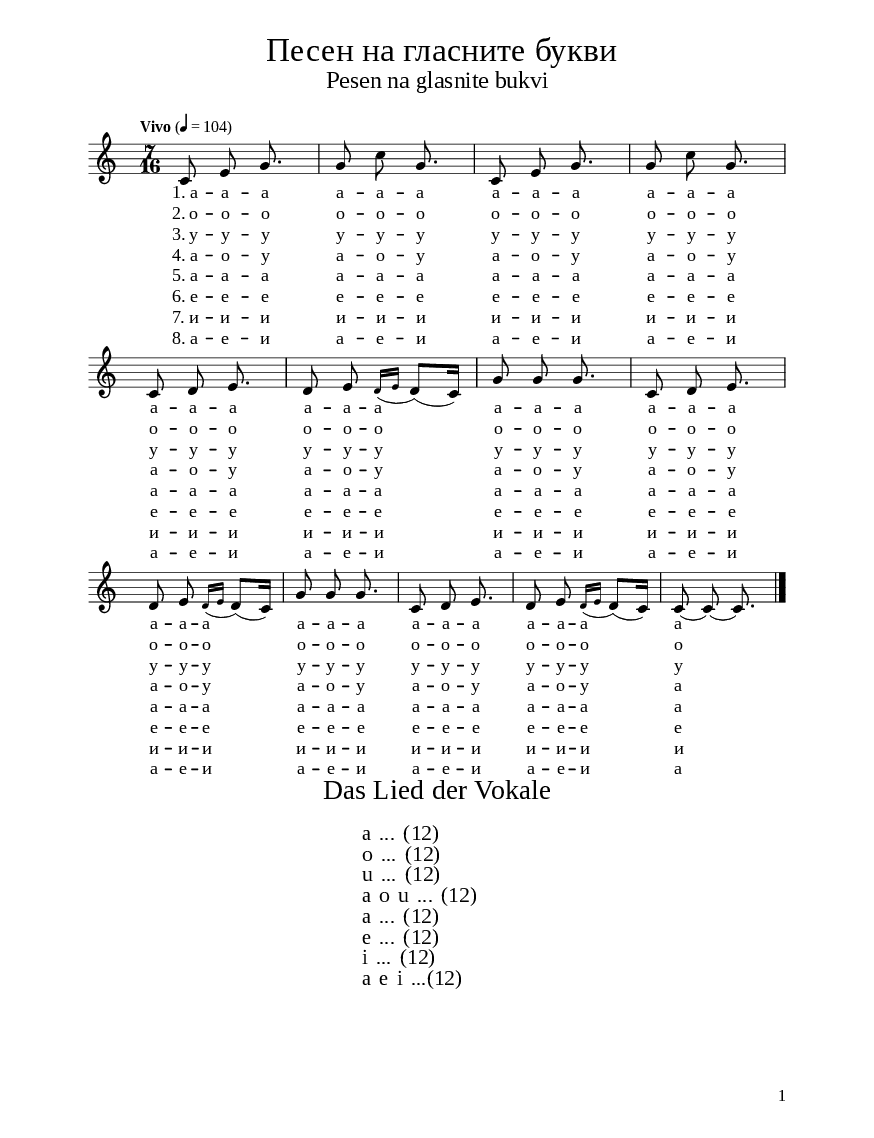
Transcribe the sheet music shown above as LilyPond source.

\version "2.22.1"

% include paper part and global functions
\include "include/globals.ily"

\bookpart {
  \include "include/bookpart-paper.ily"
  \score {
    \include "include/score-layout.ily"

    \new Voice \relative c' {
      \clef treble
      \key c \major
      \time 7/16
      \tempoFunc "Vivo" 4 "104"
      \autoBeamOff
      c8 e8 g8. | g8 c8 g8. | c,8 e8 g8. | g8 c8 g8. | \break
      c,8 d8 e8. | d8 e8  \acciaccatura {d16[e16]} d8([c16]) | g'8 g8 g8. | c,8 d8 e8. | \break
      d8 e8 \acciaccatura {d16[e16]} d8([c16]) | g'8 g8 g8. | c,8 d8 e8. | d8 e8 \acciaccatura {d16[e16]} d8([c16]) | c8~ c8~ c8. | \bar "|." \break
    }

    \addlyrics {
      "1. a" -- a -- a  a -- a -- a  a -- a -- a  a -- a -- a
      a -- a -- a  a -- a -- a  a -- a -- a  a -- a -- a
      a -- a -- a  a -- a -- a  a -- a -- a  a -- a -- a a
    }

    \addlyrics {
      "2. o" -- o -- o  o -- o -- o  o -- o -- o  o -- o -- o
      o -- o -- o  o -- o -- o  o -- o -- o  o -- o -- o
      o -- o -- o  o -- o -- o  o -- o -- o  o -- o -- o o
    }

    \addlyrics {
      "3. у" -- у -- у  у -- у -- у  у -- у -- у  у -- у -- у
      у -- у -- у  у -- у -- у  у -- у -- у  у -- у -- у
      у -- у -- у  у -- у -- у  у -- у -- у  у -- у -- у у
    }

    \addlyrics {
      "4. а" -- о -- у  а -- о -- у  а -- о -- у  а -- о -- у
      а -- о -- у  а -- о -- у  а -- о -- у  а -- о -- у
      а -- о -- у  а -- о -- у  а -- о -- у  а -- о -- у а
    }

    \addlyrics {
      "5. a" -- a -- a  a -- a -- a  a -- a -- a  a -- a -- a
      a -- a -- a  a -- a -- a  a -- a -- a  a -- a -- a
      a -- a -- a  a -- a -- a  a -- a -- a  a -- a -- a a
    }

    \addlyrics {
      "6. e" -- e -- e  e -- e -- e  e -- e -- e  e -- e -- e
      e -- e -- e  e -- e -- e  e -- e -- e  e -- e -- e
      e -- e -- e  e -- e -- e  e -- e -- e  e -- e -- e e
    }

    \addlyrics {
      "7. и" -- и -- и  и -- и -- и  и -- и -- и  и -- и -- и
      и -- и -- и  и -- и -- и  и -- и -- и  и -- и -- и
      и -- и -- и  и -- и -- и  и -- и -- и  и -- и -- и и
    }

    \addlyrics {
      "8. а" -- е -- и  а -- е -- и  а -- е -- и  а -- е -- и
      а -- е -- и  а -- е -- и  а -- е -- и  а -- е -- и
      а -- е -- и  а -- е -- и  а -- е -- и  а -- е -- и а
    }

    \header {
      title = \titleFunc " Песен на гласните букви" "Pesen na glasnite bukvi"
    }

    \midi{}

  } % score


  

  % include foreign translation(s) of the song
  \version "2.22.1"

\markup \fill-line { \fontsize #deTitleFontSize "Das Lied der Vokale" }
\markup \null
\markup \null
\markup \fontsize #deCoupletFontSize {
  \hspace #25
  \override #`(baseline-skip . ,deCoupletBaselineSkip)

  \column {
     \line { " "a ... (12)}
     \line { " "o ... (12)}
     \line { " "u ...  (12)}
     \line { " "a o u ... (12)}
     \line { " "a ...  (12)}
     \line { " "e ... (12)}
     \line { " "i ... (12)}
     
    \line { " " a e i ...(12)}
   }
}    


} % bookpart
